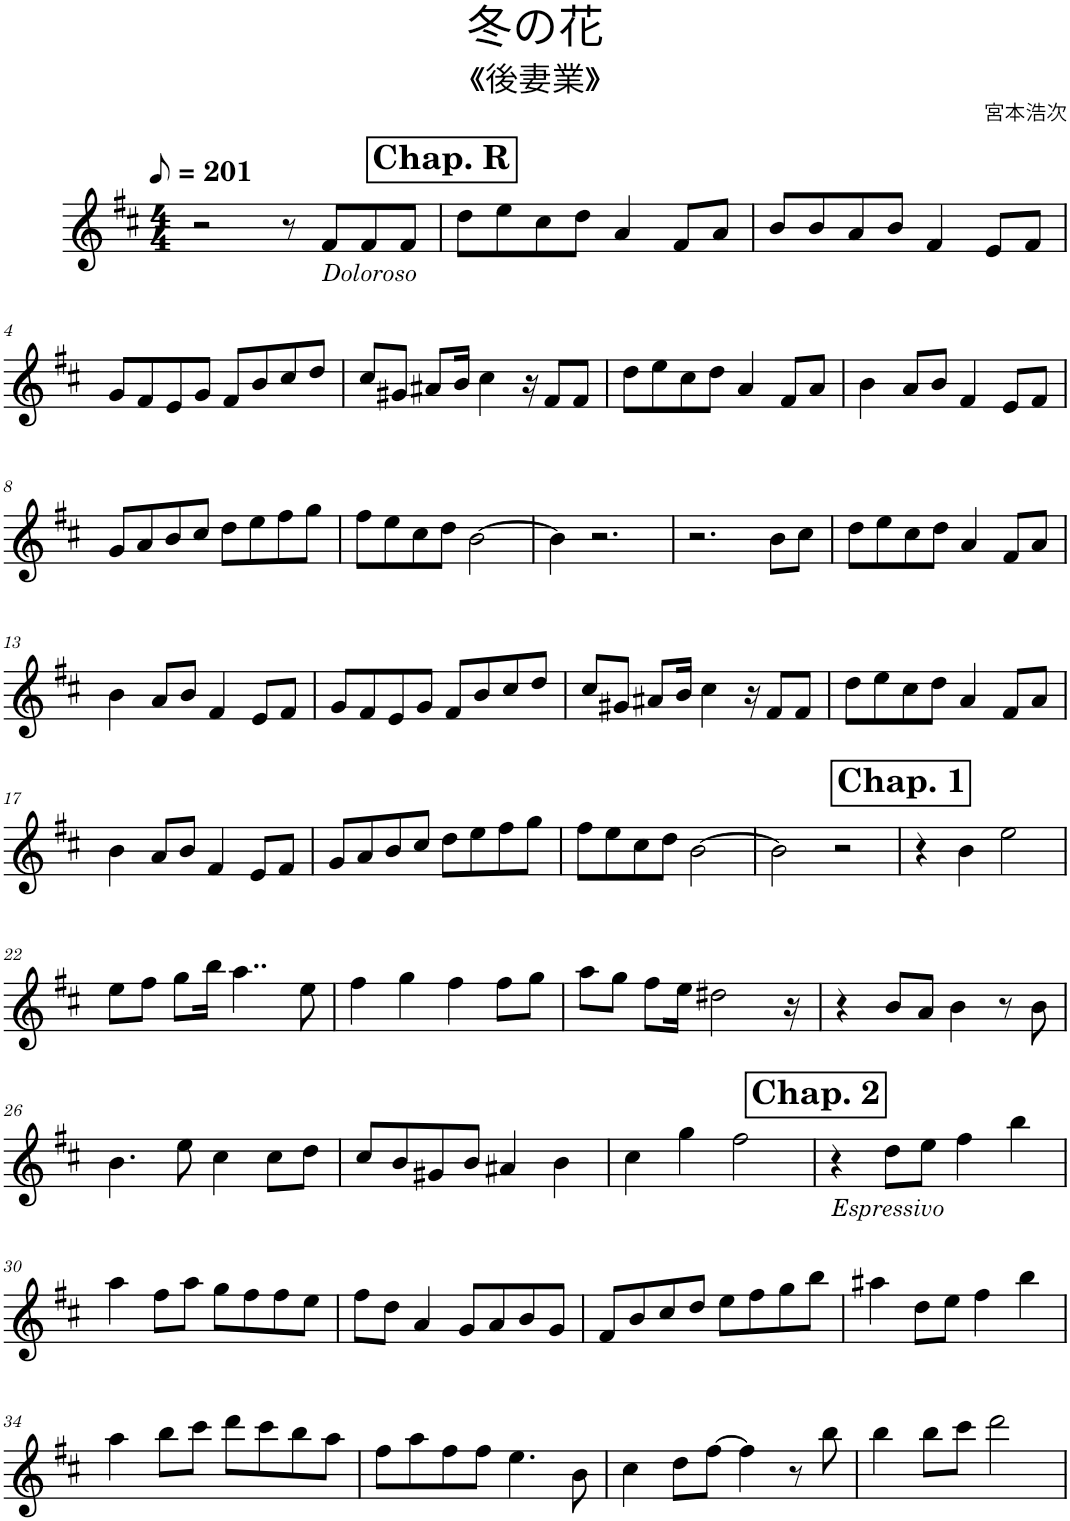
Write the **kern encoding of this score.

**kern
*part1
*staff1
*I"Piano
*I'Pno.
*clefG2
*k[f#c#]
*M4/4
*MM101
=1
2r
8r
!LO:TX:b:i:t=Doloroso
8f#/L
8f#/
8f#/J
!!LO:REH:place=s1:a:B:cj:fs=14:t=Chap. R
=2
8dd\L
8ee\
8cc#\
8dd\J
4a/
8f#/L
8a/J
=3
8b/L
8b/
8a/
8b/J
4f#/
8e/L
8f#/J
!!LO:LB:g=z
=4
8g/L
8f#/
8e/
8g/J
8f#/L
8b/
8cc#/
8dd/J
=5
8cc#/L
8g#X/J
8a#X/L
16b/Jk
4cc#\
16r
8f#/L
8f#/J
=6
8dd\L
8ee\
8cc#\
8dd\J
4a/
8f#/L
8a/J
=7
4b\
8a/L
8b/J
4f#/
8e/L
8f#/J
!!LO:LB:g=z
=8
8g/L
8a/
8b/
8cc#/J
8dd\L
8ee\
8ff#\
8gg\J
=9
8ff#\L
8ee\
8cc#\
8dd\J
[2b\
=10
4b\]
2.r
=11
2.r
8b\L
8cc#\J
=12
8dd\L
8ee\
8cc#\
8dd\J
4a/
8f#/L
8a/J
!!LO:LB:g=z
=13
4b\
8a/L
8b/J
4f#/
8e/L
8f#/J
=14
8g/L
8f#/
8e/
8g/J
8f#/L
8b/
8cc#/
8dd/J
=15
8cc#/L
8g#X/J
8a#X/L
16b/Jk
4cc#\
16r
8f#/L
8f#/J
=16
8dd\L
8ee\
8cc#\
8dd\J
4a/
8f#/L
8a/J
!!LO:LB:g=z
=17
4b\
8a/L
8b/J
4f#/
8e/L
8f#/J
=18
8g/L
8a/
8b/
8cc#/J
8dd\L
8ee\
8ff#\
8gg\J
=19
8ff#\L
8ee\
8cc#\
8dd\J
[2b\
=20
2b\]
2r
!!LO:REH:place=s1:a:B:cj:fs=14:t=Chap. 1
=21
4r
4b\
2ee\
!!LO:LB:g=z
=22
8ee\L
8ff#\J
8gg\L
16bb\Jk
4..aa\
8ee\
=23
4ff#\
4gg\
4ff#\
8ff#\L
8gg\J
=24
8aa\L
8gg\J
8ff#\L
16ee\Jk
2dd#X\
16r
=25
4r
8b/L
8a/J
4b\
8r
8b\
!!LO:LB:g=z
=26
4.b\
8ee\
4cc#\
8cc#\L
8dd\J
=27
8cc#/L
8b/
8g#X/
8b/J
4a#X/
4b\
=28
4cc#\
4gg\
2ff#\
!!LO:REH:place=s1:a:B:cj:fs=14:t=Chap. 2
=29
!LO:TX:b:i:t=Espressivo
4r
8dd\L
8ee\J
4ff#\
4bb\
!!LO:LB:g=z
=30
4aa\
8ff#\L
8aa\J
8gg\L
8ff#\
8ff#\
8ee\J
=31
8ff#\L
8dd\J
4a/
8g/L
8a/
8b/
8g/J
=32
8f#/L
8b/
8cc#/
8dd/J
8ee\L
8ff#\
8gg\
8bb\J
=33
4aa#X\
8dd\L
8ee\J
4ff#\
4bb\
!!LO:LB:g=z
=34
4aa\
8bb\L
8ccc#\J
8ddd\L
8ccc#\
8bb\
8aa\J
=35
8ff#\L
8aa\
8ff#\
8ff#\J
4.ee\
8b\
=36
4cc#\
8dd\L
[8ff#\J
4ff#\]
8r
8bb\
=37
4bb\
8bb\L
8ccc#\J
2ddd\
=
*-
